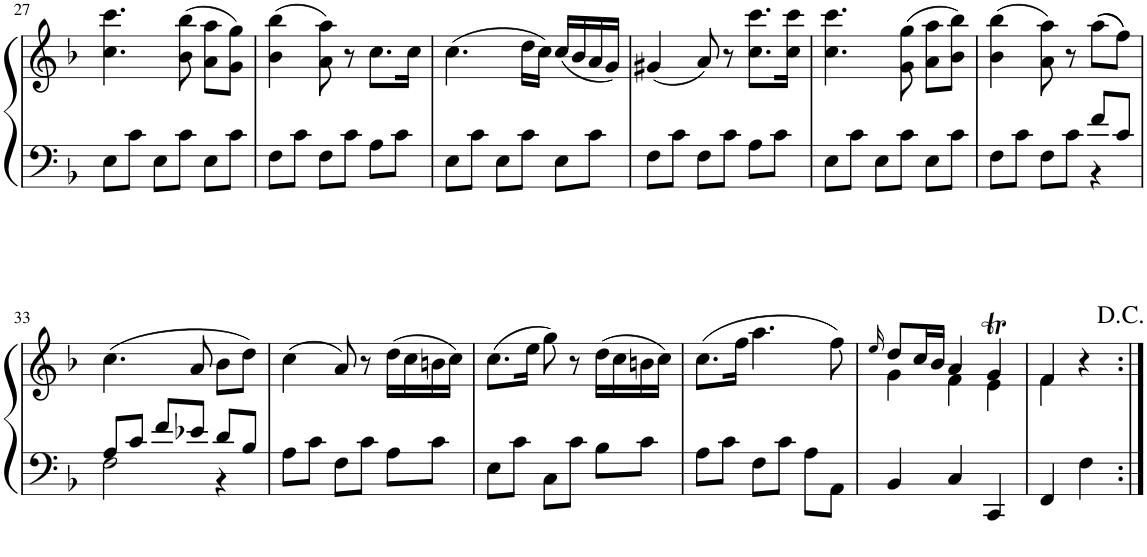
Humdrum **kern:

**kern	**kern
*part1	*part1
*staff2	*staff1
*I"Piano	*
*I'Pno.	*
!!LO:PB:g=z
*clefF4	*clefG2
*k[b-]	*k[b-]
*M3/4	*M3/4
=27	=27
8E\L	4.cc\ 4.ccc\
8c\J	.
8E\L	.
8c\J	(8b-\ 8bb-\
8E\L	8a\ 8aa\L
8c\J	8g\ 8gg\J)
=28	=28
8F\L	(4b-\ 4bb-\
8c\J	.
8F\L	8a\ 8aa\)
8c\J	8r
8A\L	8.cc\L
8c\J	.
.	16cc\Jk
=29	=29
8E\L	(4.cc\
8c\J	.
8E\L	.
8c\J	16dd\LL
.	16cc\JJ)
8E\L	(16cc/LL
.	16b-/
8c\J	16a/
.	16g/JJ)
=30	=30
8F\L	(4g#X/
8c\J	.
8F\L	8a/)
8c\J	8r
8A\L	8.cc\ 8.ccc\L
8c\J	.
.	16cc\ 16ccc\Jk
=31	=31
8E\L	4.cc\ 4.ccc\
8c\J	.
8E\L	.
8c\J	(8g\ 8gg\
8E\L	8a\ 8aa\L
8c\J	8b-\ 8bb-\J)
=32	=32
*^	*
8F\L	2ryy	(4b-\ 4bb-\
8c\J	.	.
8F\L	.	8a\ 8aa\)
8c\J	.	8r
8f/L	4r	((8aa\L
8c/J	.	8ff\J))
!!LO:LB:g=z
=33	=33	=33
8A/L	2F\	(4.cc\
8c/J	.	.
8f/L	.	.
8e-X/J	.	8a/
8d/L	4r	8b-\L
8B-/J	.	8dd\J)
*v	*v	*
=34	=34
8A\L	(4cc\
8c\J	.
8F\L	8a/)
8c\J	8r
8A\L	(16dd\LL
.	16cc\
8c\J	16bn\
.	16cc\JJ)
=35	=35
8E\L	(8.cc\L
8c\J	.
.	16ee\Jk
8C\L	8gg\)
8c\J	8r
8B-\L	(16dd\LL
.	16cc\
8c\J	16bn\
.	16cc\JJ)
=36	=36
8A\L	(8.cc\L
8c\J	.
.	16ff\Jk
8F\L	4.aa\
8c\J	.
8A\L	.
8AA\J	8ff\)
=37	=37
.	16qee/
*	*^
4BB-/	8dd/L	4g\
.	16cc/L	.
.	16b-/JJ	.
4C/	4a/	4f\
4CC/	4gT/	4e\
=38	=38	=38
4FF/	4f/	4f\
4F\	4r	4ryy
*	*v	*v
=:|!	=:|!
*-	*-
